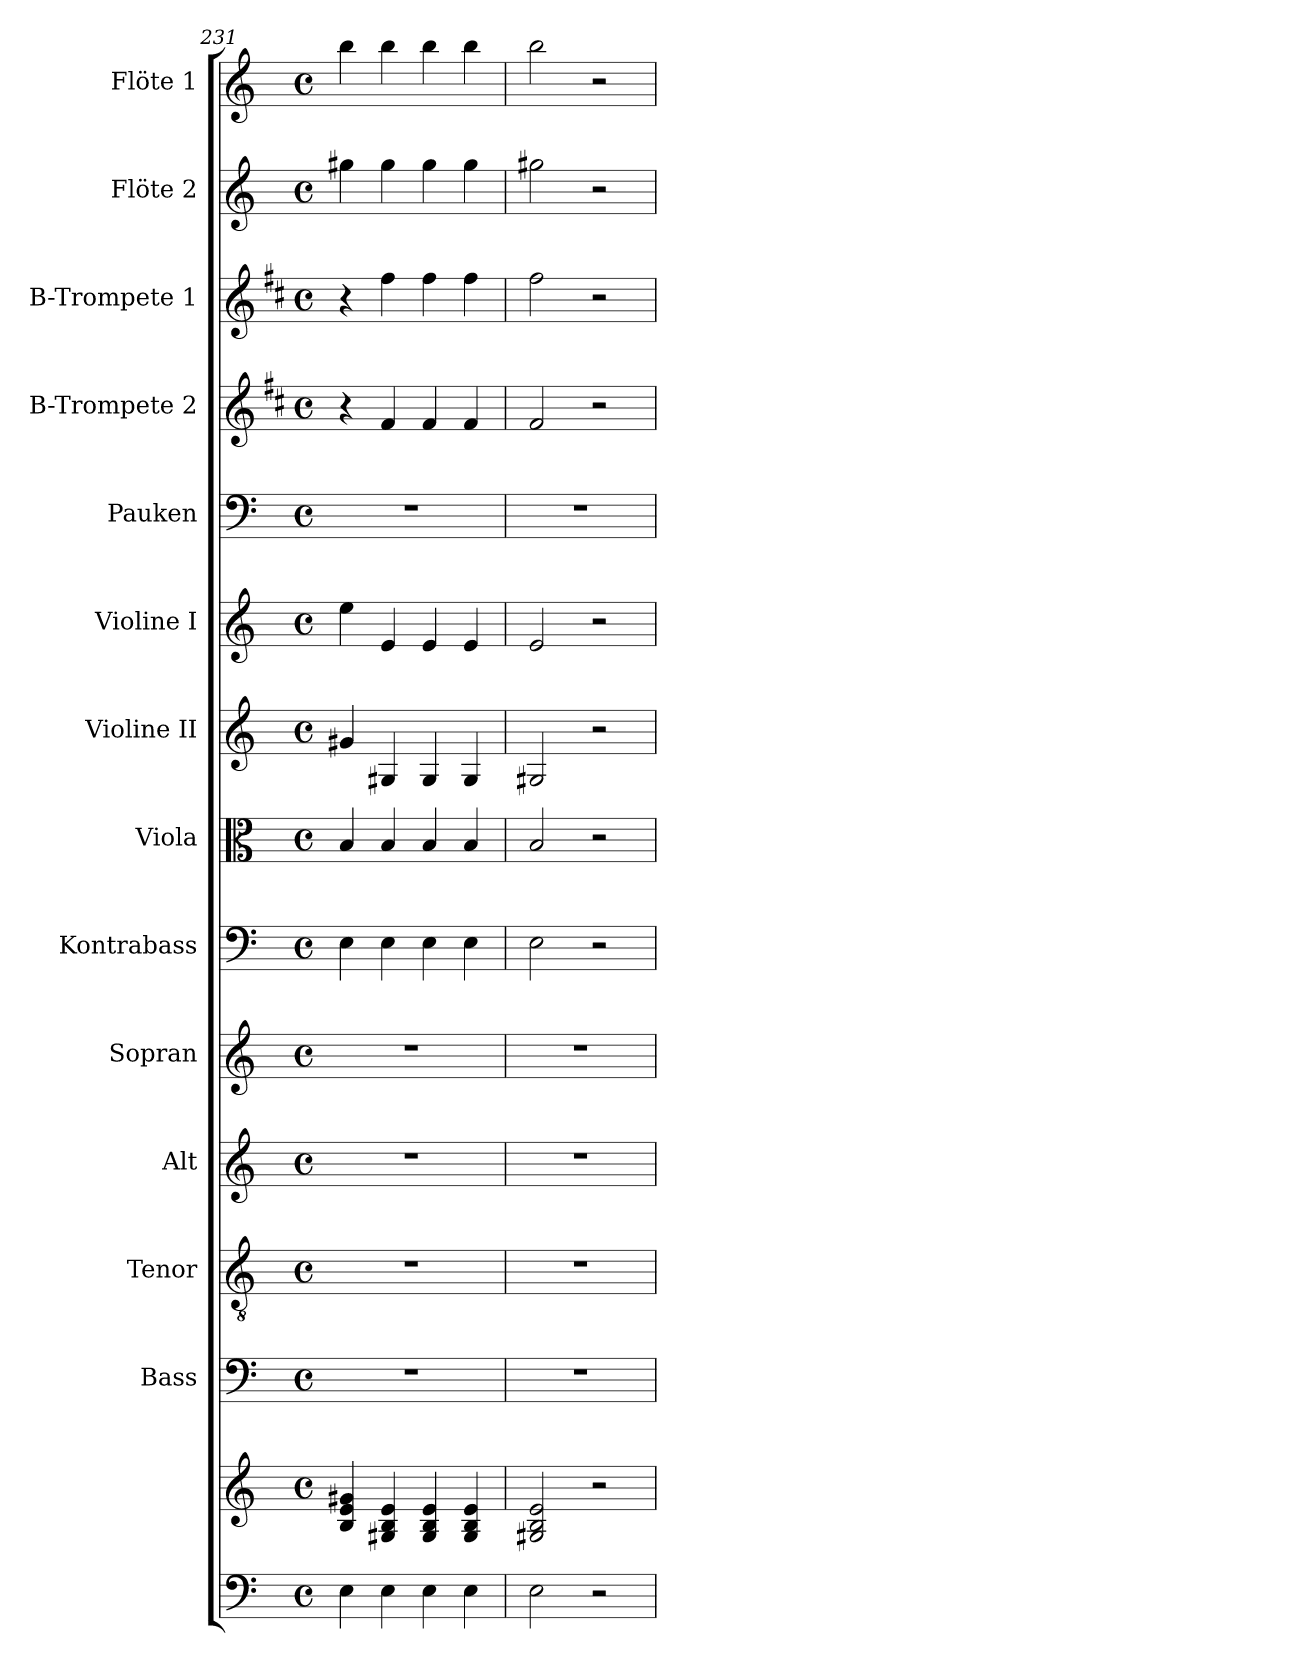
**kern	**kern	**kern	**kern	**kern	**kern	**kern	**kern	**kern	**kern	**kern	**kern	**kern	**kern	**kern
*part14	*part14	*part13	*part12	*part11	*part10	*part9	*part8	*part7	*part6	*part5	*part4	*part3	*part2	*part1
*staff15	*staff14	*staff13	*staff12	*staff11	*staff10	*staff9	*staff8	*staff7	*staff6	*staff5	*staff4	*staff3	*staff2	*staff1
*	*	*I"Bass	*I"Tenor	*I"Alt	*I"Sopran	*I"Kontrabass	*I"Viola	*I"Violine II	*I"Violine I	*I"Pauken	*I"B-Trompete 2	*I"B-Trompete 1	*I"Flöte 2	*I"Flöte 1
*	*	*I'B.	*I'T.	*I'A.	*I'S.	*I'Kb.	*I'Vla.	*I'Vl. II	*I'Vl. I	*I'Pk.	*I'B Trp. 2	*I'B Trp. 1	*I'Fl. 2	*I'Fl. 1
*clefF4	*clefG2	*clefF4	*clefGv2	*clefG2	*clefG2	*clefF4	*clefC3	*clefG2	*clefG2	*clefF4	*clefG2	*clefG2	*clefG2	*clefG2
*	*	*	*	*	*	*ITrd7c12	*	*	*	*	*ITrd1c2	*ITrd1c2	*	*
*k[]	*k[]	*k[]	*k[]	*k[]	*k[]	*k[]	*k[]	*k[]	*k[]	*k[]	*k[]	*k[]	*k[]	*k[]
*C:	*C:	*C:	*C:	*C:	*C:	*C:	*C:	*C:	*C:	*C:	*C:	*C:	*C:	*C:
*M4/4	*M4/4	*M4/4	*M4/4	*M4/4	*M4/4	*M4/4	*M4/4	*M4/4	*M4/4	*M4/4	*M4/4	*M4/4	*M4/4	*M4/4
*met(c)	*met(c)	*met(c)	*met(c)	*met(c)	*met(c)	*met(c)	*met(c)	*met(c)	*met(c)	*met(c)	*met(c)	*met(c)	*met(c)	*met(c)
=231	=231	=231	=231	=231	=231	=231	=231	=231	=231	=231	=231	=231	=231	=231
4E\	4B/ 4e/ 4g#X/	1r	1r	1r	1r	4EE\	4B/	4g#X/	4ee\	1r	4r	4r	4gg#X\	4bb\
4E\	4G#X/ 4B/ 4e/	.	.	.	.	4EE\	4B/	4G#X/	4e/	.	4e/	4ee\	4gg#\	4bb\
4E\	4G#/ 4B/ 4e/	.	.	.	.	4EE\	4B/	4G#/	4e/	.	4e/	4ee\	4gg#\	4bb\
4E\	4G#/ 4B/ 4e/	.	.	.	.	4EE\	4B/	4G#/	4e/	.	4e/	4ee\	4gg#\	4bb\
=232	=232	=232	=232	=232	=232	=232	=232	=232	=232	=232	=232	=232	=232	=232
2E\	2G#X/ 2B/ 2e/	1r	1r	1r	1r	2EE\	2B/	2G#X/	2e/	1r	2e/	2ee\	2gg#X\	2bb\
2r	2r	.	.	.	.	2r	2r	2r	2r	.	2r	2r	2r	2r
=	=	=	=	=	=	=	=	=	=	=	=	=	=	=
*-	*-	*-	*-	*-	*-	*-	*-	*-	*-	*-	*-	*-	*-	*-
